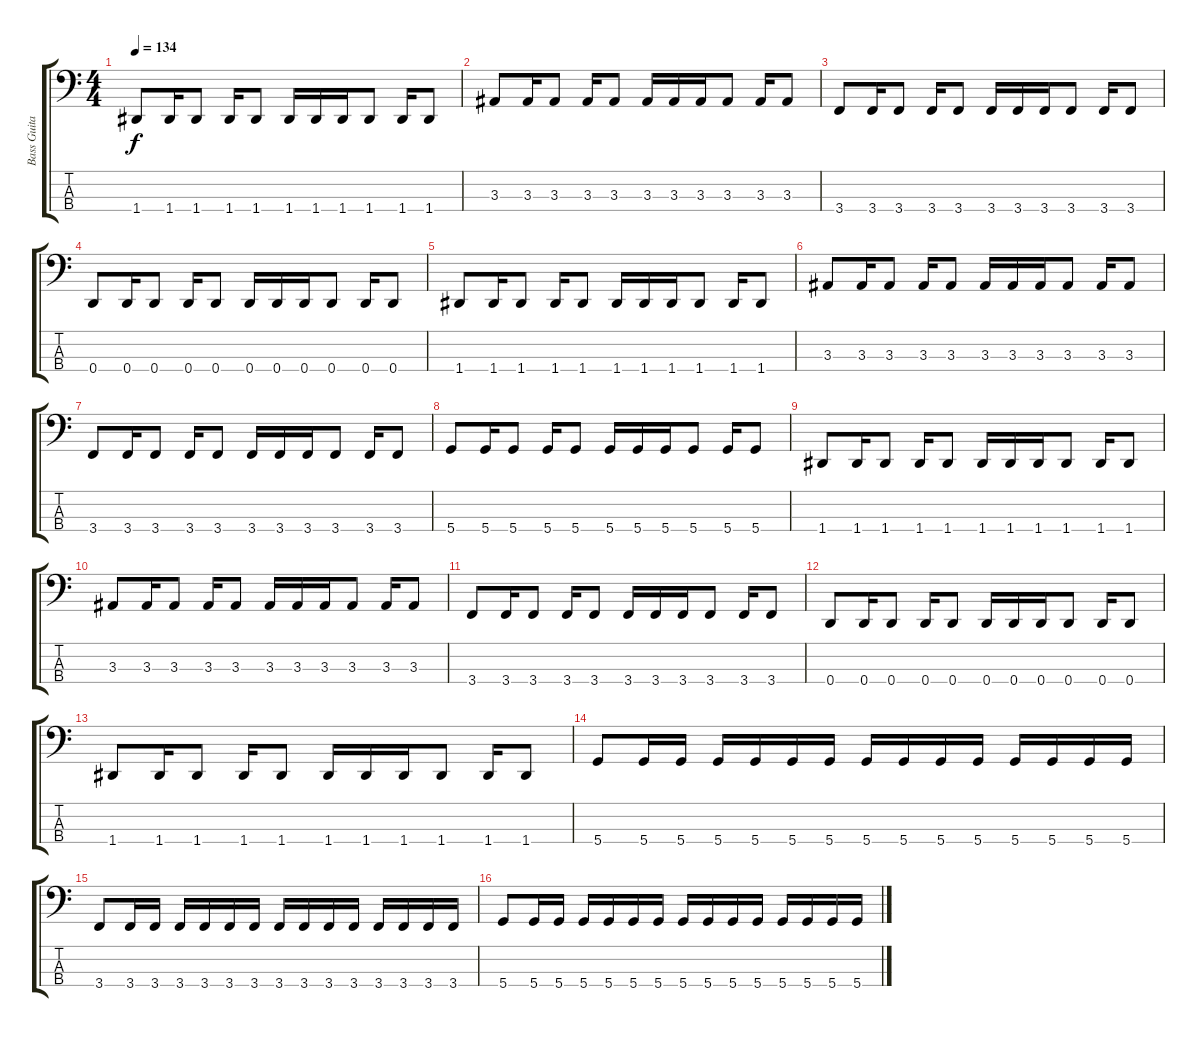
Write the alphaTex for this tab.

\track ("Bass Guitar" "Bass Guita") {instrument electricbasspick}
\staff {score tabs}
\tuning (F2 C2 G1 D1) {hide}
\ts (4 4)
\tempo 134
\clef f4
\ks aminor
1.4.8{dy f} 1.4.16 1.4.8 1.4.16 1.4.8 1.4.16 1.4.16 1.4.16 1.4.8 1.4.16 1.4.8 |
3.3.8 3.3.16 3.3.8 3.3.16 3.3.8 3.3.16 3.3.16 3.3.16 3.3.8 3.3.16 3.3.8 |
3.4.8 3.4.16 3.4.8 3.4.16 3.4.8 3.4.16 3.4.16 3.4.16 3.4.8 3.4.16 3.4.8 |
0.4.8 0.4.16 0.4.8 0.4.16 0.4.8 0.4.16 0.4.16 0.4.16 0.4.8 0.4.16 0.4.8 |
1.4.8 1.4.16 1.4.8 1.4.16 1.4.8 1.4.16 1.4.16 1.4.16 1.4.8 1.4.16 1.4.8 |
3.3.8 3.3.16 3.3.8 3.3.16 3.3.8 3.3.16 3.3.16 3.3.16 3.3.8 3.3.16 3.3.8 |
3.4.8 3.4.16 3.4.8 3.4.16 3.4.8 3.4.16 3.4.16 3.4.16 3.4.8 3.4.16 3.4.8 |
5.4.8 5.4.16 5.4.8 5.4.16 5.4.8 5.4.16 5.4.16 5.4.16 5.4.8 5.4.16 5.4.8 |
1.4.8 1.4.16 1.4.8 1.4.16 1.4.8 1.4.16 1.4.16 1.4.16 1.4.8 1.4.16 1.4.8 |
3.3.8 3.3.16 3.3.8 3.3.16 3.3.8 3.3.16 3.3.16 3.3.16 3.3.8 3.3.16 3.3.8 |
3.4.8 3.4.16 3.4.8 3.4.16 3.4.8 3.4.16 3.4.16 3.4.16 3.4.8 3.4.16 3.4.8 |
0.4.8 0.4.16 0.4.8 0.4.16 0.4.8 0.4.16 0.4.16 0.4.16 0.4.8 0.4.16 0.4.8 |
1.4.8 1.4.16 1.4.8 1.4.16 1.4.8 1.4.16 1.4.16 1.4.16 1.4.8 1.4.16 1.4.8 |
5.4.8 5.4.16 5.4.16 5.4.16 5.4.16 5.4.16 5.4.16 5.4.16 5.4.16 5.4.16 5.4.16 5.4.16 5.4.16 5.4.16 5.4.16 |
3.4.8 3.4.16 3.4.16 3.4.16 3.4.16 3.4.16 3.4.16 3.4.16 3.4.16 3.4.16 3.4.16 3.4.16 3.4.16 3.4.16 3.4.16 |
5.4.8 5.4.16 5.4.16 5.4.16 5.4.16 5.4.16 5.4.16 5.4.16 5.4.16 5.4.16 5.4.16 5.4.16 5.4.16 5.4.16 5.4.16
